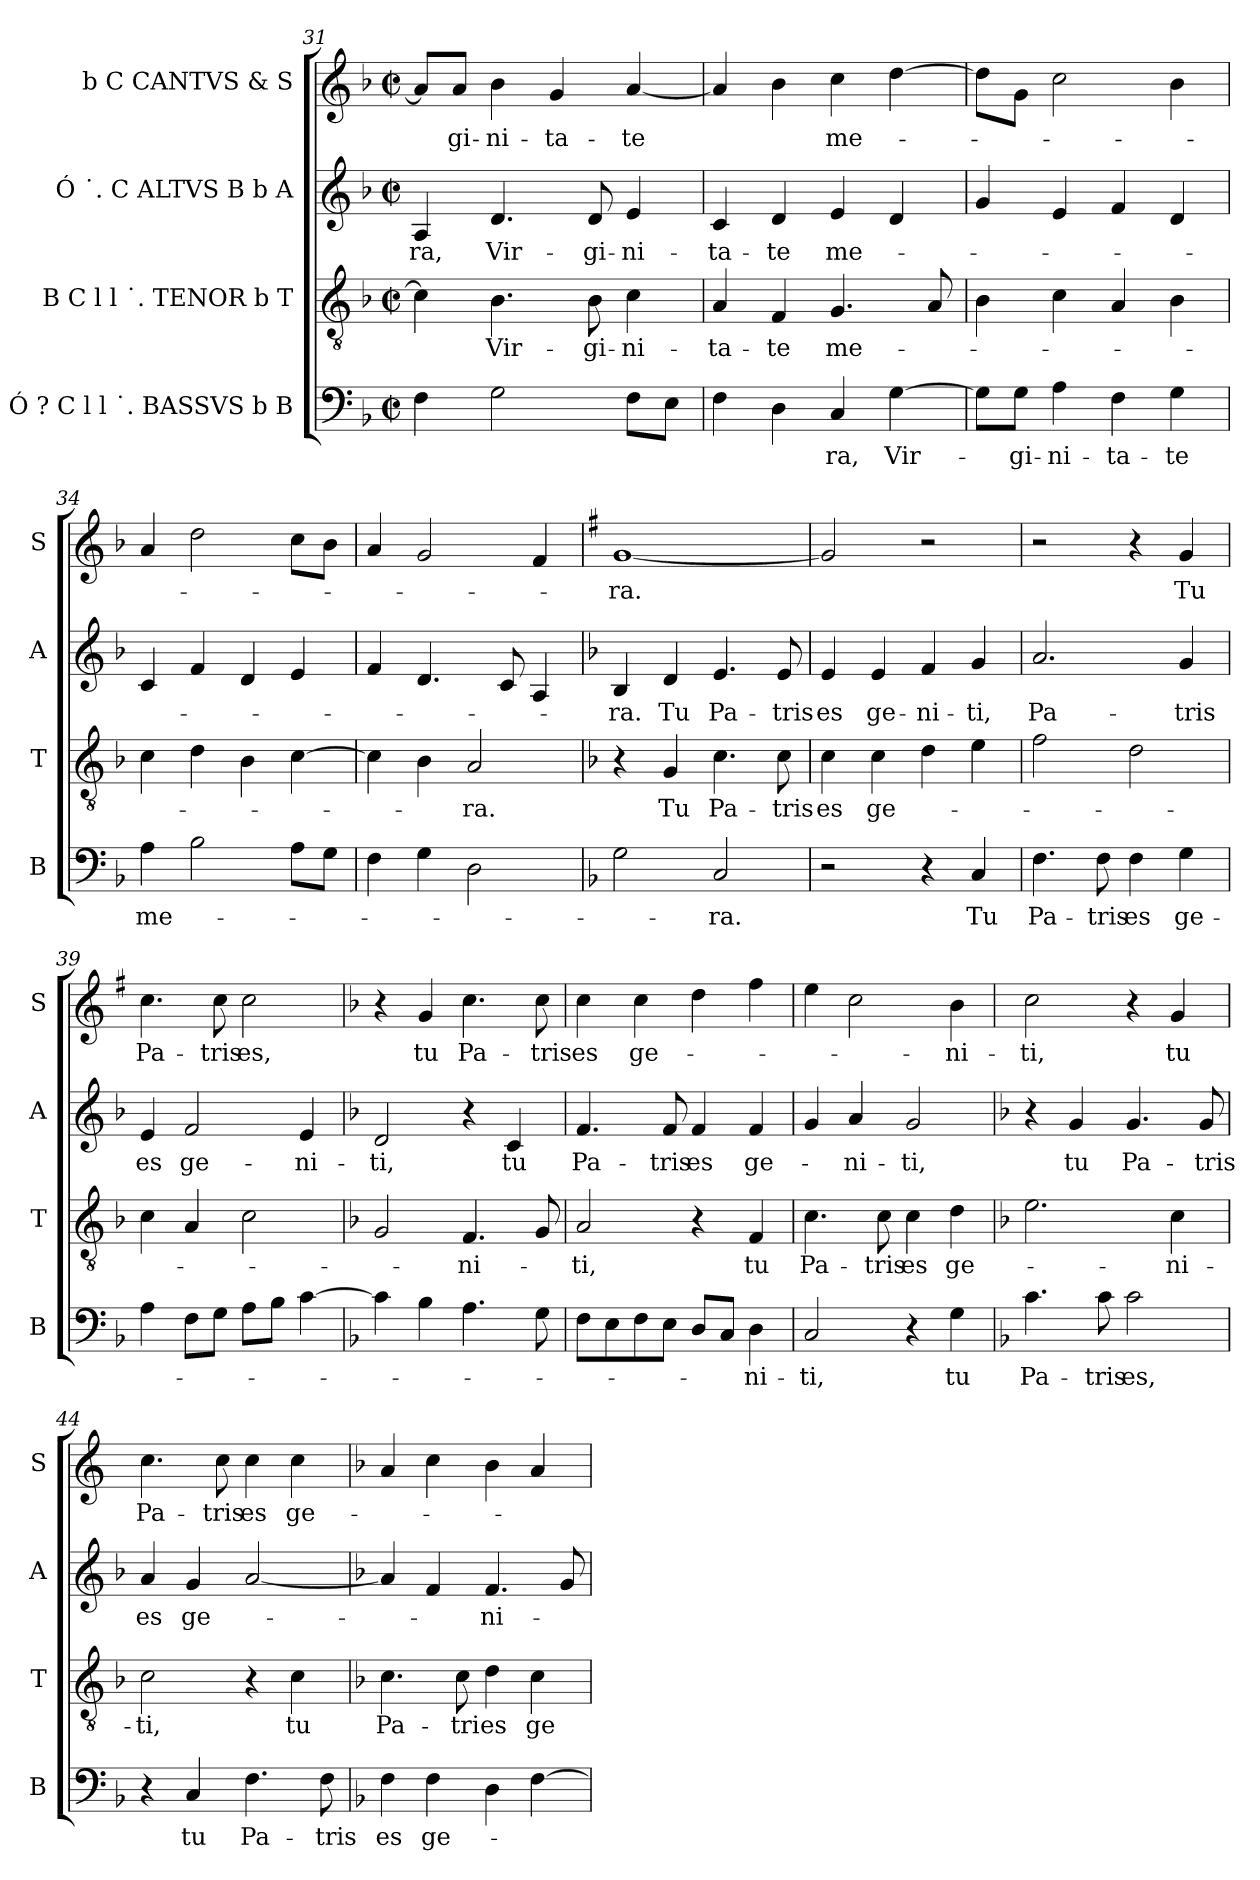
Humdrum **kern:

**kern	**text	**kern	**text	**kern	**text	**kern	**text
*part4	*part4	*part3	*part3	*part2	*part2	*part1	*part1
*staff4	*staff4	*staff3	*staff3	*staff2	*staff2	*staff1	*staff1
*I"Ó  ? C l l ˙.  BASSVS  b  B	*	*I"B C l l ˙.  TENOR  b  T	*	*I"Ó ˙.  C  ALTVS  B  b  A	*	*I"b C  CANTVS  &  S	*
*I'B	*	*I'T	*	*I'A	*	*I'S	*
*clefF4	*	*clefGv2	*	*clefG2	*	*clefG2	*
*k[b-]	*	*k[b-]	*	*k[b-]	*	*k[b-]	*
*F:	*	*F:	*	*F:	*	*F:	*
*M2/2	*	*M2/2	*	*M2/2	*	*M2/2	*
*met(c|)	*	*met(c|)	*	*met(c|)	*	*met(c|)	*
=31	=31	=31	=31	=31	=31	=31	=31
!	!	!	!	!	!LO:LY:b:cj	!	!
4F\	.	4c\]	.	4A/	-ra,	8a/L]	.
!	!	!	!	!	!	!	!LO:LY:b:cj
.	.	.	.	.	.	8a/J	-gi-
!	!	!	!LO:LY:b:cj	!	!LO:LY:b:cj	!	!LO:LY:b:cj
2G\	.	4.B-\	Vir-	4.d/	Vir-	4b-\	-ni-
!	!	!	!	!	!	!	!LO:LY:b:cj
.	.	.	.	.	.	4g/	-ta-
!	!	!	!LO:LY:b:cj	!	!LO:LY:b:cj	!	!
.	.	8B-\	-gi-	8d/	-gi-	.	.
!	!	!	!LO:LY:b:cj	!	!LO:LY:b:cj	!	!LO:LY:b:cj
8F\L	.	4c\	-ni-	4e/	-ni-	[<4a/	-te
8E\J	.	.	.	.	.	.	.
=32	=32	=32	=32	=32	=32	=32	=32
!	!	!	!LO:LY:b:cj	!	!LO:LY:b:cj	!	!
4F\	.	4A/	-ta-	4c/	-ta-	4a/]	.
!	!	!	!LO:LY:b:cj	!	!LO:LY:b:cj	!	!
4D\	.	4F/	-te	4d/	-te	4b-\	.
!	!LO:LY:b:cj	!	!LO:LY:b:cj	!	!LO:LY:b:cj	!	!LO:LY:b:cj
4C/	-ra,	4.G/	me-	4e/	me-	4cc\	me-
!	!LO:LY:b:cj	!	!	!	!	!	!
[>4G\	Vir-	.	.	4d/	.	[>4dd\	.
.	.	8A/	.	.	.	.	.
=33	=33	=33	=33	=33	=33	=33	=33
8G\L]	.	4B-\	.	4g/	.	8dd\L]	.
!	!LO:LY:b	!	!	!	!	!	!
8G\J	-gi-	.	.	.	.	8g\J	.
!	!LO:LY:b:rj	!	!	!	!	!	!
4A\	-ni-	4c\	.	4e/	.	2cc\	.
!	!LO:LY:b:cj	!	!	!	!	!	!
4F\	-ta-	4A/	.	4f/	.	.	.
!	!LO:LY:b:cj	!	!	!	!	!	!
4G\	-te	4B-\	.	4d/	.	4b-\	.
=34	=34	=34	=34	=34	=34	=34	=34
!	!LO:LY:b:cj	!	!	!	!	!	!
4A\	me-	4c\	.	4c/	.	4a/	.
2B-\	.	4d\	.	4f/	.	2dd\	.
.	.	4B-\	.	4d/	.	.	.
8A\L	.	[<4c\	.	4e/	.	8cc\L	.
8G\J	.	.	.	.	.	8b-\J	.
!!LO:PB:g=z
=35	=35	=35	=35	=35	=35	=35	=35
4F\	.	4c\]	.	4f/	.	4a/	.
4G\	.	4B-\	.	4.d/	.	2g/	.
!	!	!	!LO:LY:b:cj	!	!	!	!
2D\	.	2A/	-ra.	.	.	.	.
.	.	.	.	8c/	.	.	.
.	.	.	.	4A/	.	4f/	.
=36	=36	=36	=36	=36	=36	=36	=36
*	*	*	*	*	*	*k[f#]	*
*	*	*	*	*	*	*G:	*
!	!	!	!	!	!LO:LY:b:cj	!	!LO:LY:b:cj
2G\	.	4r	.	4B-/	-ra.	[<1g	-ra.
!	!	!	!LO:LY:b:cj	!	!LO:LY:b:cj	!	!
.	.	4G/	Tu	4d/	Tu	.	.
!	!LO:LY:b:cj	!	!LO:LY:b:cj	!	!LO:LY:b:cj	!	!
2C/	-ra.	4.c\	Pa-	4.e/	Pa-	.	.
!	!	!	!LO:LY:b:cj	!	!LO:LY:b:cj	!	!
.	.	8c\	-tris	8e/	-tris	.	.
=37	=37	=37	=37	=37	=37	=37	=37
!	!	!	!LO:LY:b:cj	!	!LO:LY:b:cj	!	!
2r	.	4c\	es	4e/	es	2g/]	.
!	!	!	!LO:LY:b:cj	!	!LO:LY:b:cj	!	!
.	.	4c\	ge-	4e/	ge-	.	.
!	!	!	!	!	!LO:LY:b:cj	!	!
4r	.	4d\	.	4f/	-ni-	2r	.
!	!LO:LY:b:cj	!	!	!	!LO:LY:b:cj	!	!
4C/	Tu	4e\	.	4g/	-ti,	.	.
=38	=38	=38	=38	=38	=38	=38	=38
!	!LO:LY:b:cj	!	!	!	!LO:LY:b:cj	!	!
4.F\	Pa-	2f\	.	2.a/	Pa-	2r	.
!	!LO:LY:b:cj	!	!	!	!	!	!
8F\	-tris	.	.	.	.	.	.
!	!LO:LY:b:cj	!	!	!	!	!	!
4F\	es	2d\	.	.	.	4r	.
!	!LO:LY:b:cj	!	!	!	!LO:LY:b:cj	!	!LO:LY:b:cj
4G\	ge-	.	.	4g/	-tris	4g/	Tu
=39	=39	=39	=39	=39	=39	=39	=39
!	!	!	!	!	!LO:LY:b:cj	!	!LO:LY:b:cj
4A\	.	4c\	.	4e/	es	4.cc\	Pa-
!	!	!	!	!	!LO:LY:b:cj	!	!
8F\L	.	4A/	.	2f/	ge-	.	.
!	!	!	!	!	!	!	!LO:LY:b:cj
8G\J	.	.	.	.	.	8cc\	-tris
!	!	!	!	!	!	!	!LO:LY:b:cj
8A\L	.	2c\	.	.	.	2cc\	es,
8B-\J	.	.	.	.	.	.	.
!	!	!	!	!	!LO:LY:b:cj	!	!
[<4c\	.	.	.	4e/	-ni-	.	.
!!LO:LB:g=z
=40	=40	=40	=40	=40	=40	=40	=40
*	*	*	*	*	*	*k[b-]	*
*	*	*	*	*	*	*F:	*
!	!	!	!	!	!LO:LY:b:cj	!	!
4c\]	.	2G/	.	2d/	-ti,	4r	.
!	!	!	!	!	!	!	!LO:LY:b:cj
4B-\	.	.	.	.	.	4g/	tu
!	!	!	!LO:LY:b:cj	!	!	!	!LO:LY:b:cj
4.A\	.	4.F/	-ni-	4r	.	4.cc\	Pa-
!	!	!	!	!	!LO:LY:b:cj	!	!
.	.	.	.	4c/	tu	.	.
!	!	!	!	!	!	!	!LO:LY:b:cj
8G\	.	8G/	.	.	.	8cc\	-tris
=41	=41	=41	=41	=41	=41	=41	=41
!	!	!	!LO:LY:b:cj	!	!LO:LY:b:cj	!	!LO:LY:b:cj
8F\L	.	2A/	-ti,	4.f/	Pa-	4cc\	es
8E\	.	.	.	.	.	.	.
!	!	!	!	!	!	!	!LO:LY:b:cj
8F\	.	.	.	.	.	4cc\	ge-
!	!	!	!	!	!LO:LY:b:cj	!	!
8E\J	.	.	.	8f/	-tris	.	.
!	!	!	!	!	!LO:LY:b:cj	!	!
8D/L	.	4r	.	4f/	es	4dd\	.
8C/J	.	.	.	.	.	.	.
!	!LO:LY:b:cj	!	!LO:LY:b:cj	!	!LO:LY:b:cj	!	!
4D\	-ni-	4F/	tu	4f/	ge-	4ff\	.
=42	=42	=42	=42	=42	=42	=42	=42
!	!LO:LY:b:cj	!	!LO:LY:b:cj	!	!	!	!
2C/	-ti,	4.c\	Pa-	4g/	.	4ee\	.
!	!	!	!	!	!LO:LY:b:cj	!	!
.	.	.	.	4a/	-ni-	2cc\	.
!	!	!	!LO:LY:b:cj	!	!	!	!
.	.	8c\	-tris	.	.	.	.
!	!	!	!LO:LY:b:cj	!	!LO:LY:b:cj	!	!
4r	.	4c\	es	2g/	-ti,	.	.
!	!LO:LY:b:cj	!	!LO:LY:b:cj	!	!	!	!LO:LY:b:cj
4G\	tu	4d\	ge-	.	.	4b-\	-ni-
=43	=43	=43	=43	=43	=43	=43	=43
*	*	*	*	*	*	*k[]	*
*	*	*	*	*	*	*C:	*
!	!LO:LY:b:cj	!	!	!	!	!	!LO:LY:b:cj
4.c\	Pa-	2.e\	.	4r	.	2cc\	-ti,
!	!	!	!	!	!LO:LY:b:cj	!	!
.	.	.	.	4g/	tu	.	.
!	!LO:LY:b:cj	!	!	!	!	!	!
8c\	-tris	.	.	.	.	.	.
!	!LO:LY:b:cj	!	!	!	!LO:LY:b:cj	!	!
2c\	es,	.	.	4.g/	Pa-	4r	.
!	!	!	!LO:LY:b:cj	!	!	!	!LO:LY:b:cj
.	.	4c\	-ni-	.	.	4g/	tu
!	!	!	!	!	!LO:LY:b:cj	!	!
.	.	.	.	8g/	-tris	.	.
=44	=44	=44	=44	=44	=44	=44	=44
!	!	!	!LO:LY:b:cj	!	!LO:LY:b:cj	!	!LO:LY:b:cj
4r	.	2c\	-ti,	4a/	es	4.cc\	Pa-
!	!LO:LY:b:cj	!	!	!	!LO:LY:b:cj	!	!
4C/	tu	.	.	4g/	ge-	.	.
!	!	!	!	!	!	!	!LO:LY:b:cj
.	.	.	.	.	.	8cc\	-tris
!	!LO:LY:b:cj	!	!	!	!	!	!LO:LY:b:cj
4.F\	Pa-	4r	.	[>2a/	.	4cc\	es
!	!	!	!LO:LY:b:cj	!	!	!	!LO:LY:b:cj
.	.	4c\	tu	.	.	4cc\	ge-
!	!LO:LY:b:cj	!	!	!	!	!	!
8F\	-tris	.	.	.	.	.	.
!!LO:LB:g=z
=45	=45	=45	=45	=45	=45	=45	=45
*	*	*	*	*	*	*k[b-]	*
*	*	*	*	*	*	*F:	*
!	!LO:LY:b:cj	!	!LO:LY:b:cj	!	!	!	!
4F\	es	4.c\	Pa-	4a/]	.	4a/	.
!	!LO:LY:b:cj	!	!	!	!	!	!
4F\	ge-	.	.	4f/	.	4cc\	.
!	!	!	!LO:LY:b:cj	!	!	!	!
.	.	8c\	-tri	.	.	.	.
!	!	!	!LO:LY:b:cj	!	!LO:LY:b:cj	!	!
4D\	.	4d\	es	4.f/	-ni-	4b-\	.
!	!	!	!LO:LY:b:cj	!	!	!	!
[>4F\	.	4c\	ge-	.	.	4a/	.
.	.	.	.	8g/	.	.	.
=	=	=	=	=	=	=	=
*-	*-	*-	*-	*-	*-	*-	*-
